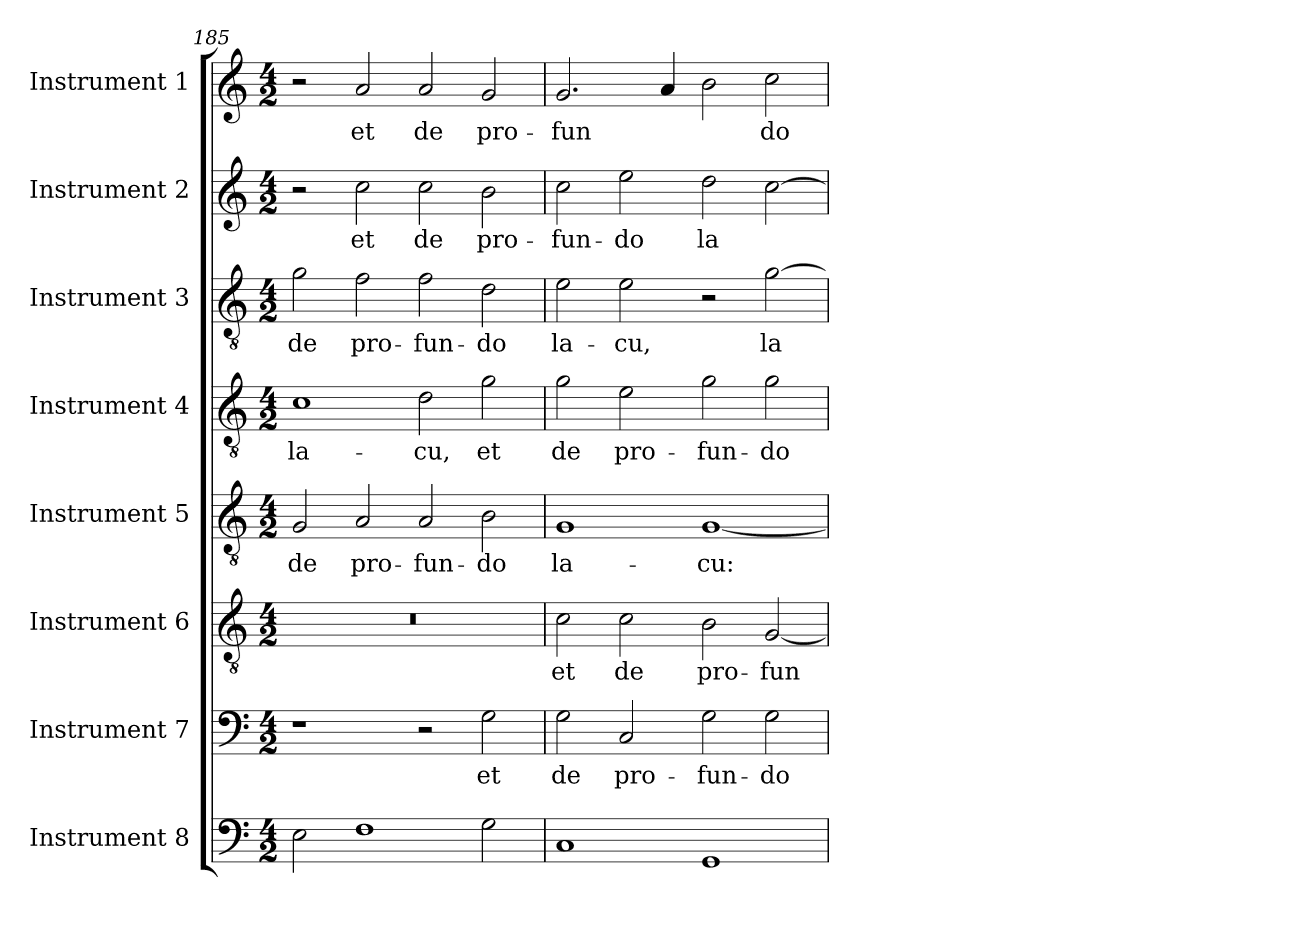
**kern	**text	**kern	**text	**kern	**text	**kern	**text	**kern	**text	**kern	**text	**kern	**text	**kern	**text
*part8	*part8	*part7	*part7	*part6	*part6	*part5	*part5	*part4	*part4	*part3	*part3	*part2	*part2	*part1	*part1
*staff8	*staff8	*staff7	*staff7	*staff6	*staff6	*staff5	*staff5	*staff4	*staff4	*staff3	*staff3	*staff2	*staff2	*staff1	*staff1
*I"Instrument 8	*	*I"Instrument 7	*	*I"Instrument 6	*	*I"Instrument 5	*	*I"Instrument 4	*	*I"Instrument 3	*	*I"Instrument 2	*	*I"Instrument 1	*
*clefF4	*	*clefF4	*	*clefGv2	*	*clefGv2	*	*clefGv2	*	*clefGv2	*	*clefG2	*	*clefG2	*
*k[]	*	*k[]	*	*k[]	*	*k[]	*	*k[]	*	*k[]	*	*k[]	*	*k[]	*
*C:	*	*C:	*	*C:	*	*C:	*	*C:	*	*C:	*	*C:	*	*C:	*
*M4/2	*	*M4/2	*	*M4/2	*	*M4/2	*	*M4/2	*	*M4/2	*	*M4/2	*	*M4/2	*
=185	=185	=185	=185	=185	=185	=185	=185	=185	=185	=185	=185	=185	=185	=185	=185
!	!LO:LY:b:cj	!	!	!	!	!	!LO:LY:b:cj	!	!LO:LY:b:cj	!	!LO:LY:b:cj	!	!	!	!
2E\	--	1r	.	0r	.	2G/	de	1c	la-	2g\	de	2r	.	2r	.
!	!LO:LY:b:cj	!	!	!	!	!	!LO:LY:b:cj	!	!	!	!LO:LY:b:cj	!	!LO:LY:b:cj	!	!LO:LY:b:cj
1F	--	.	.	.	.	2A/	pro-	.	.	2f\	pro-	2cc\	et	2a/	et
!	!	!	!	!	!	!	!LO:LY:b:cj	!	!LO:LY:b:cj	!	!LO:LY:b:cj	!	!LO:LY:b:cj	!	!LO:LY:b:cj
.	.	2r	.	.	.	2A/	-fun-	2d\	-cu,	2f\	-fun-	2cc\	de	2a/	de
!	!LO:LY:b:cj	!	!LO:LY:b:cj	!	!	!	!LO:LY:b:cj	!	!LO:LY:b:cj	!	!LO:LY:b:cj	!	!LO:LY:b:cj	!	!LO:LY:b:cj
2G\	--	2G\	et	.	.	2B\	-do	2g\	et	2d\	-do	2b\	pro-	2g/	pro-
=186	=186	=186	=186	=186	=186	=186	=186	=186	=186	=186	=186	=186	=186	=186	=186
!	!LO:LY:b:cj	!	!LO:LY:b:cj	!	!LO:LY:b:cj	!	!LO:LY:b:cj	!	!LO:LY:b:cj	!	!LO:LY:b:cj	!	!LO:LY:b:cj	!	!LO:LY:b:cj
1C	--	2G\	de	2c\	et	1G	la-	2g\	de	2e\	la-	2cc\	-fun-	2.g/	-fun-
!	!	!	!LO:LY:b:cj	!	!LO:LY:b:cj	!	!	!	!LO:LY:b:cj	!	!LO:LY:b:cj	!	!LO:LY:b:cj	!	!
.	.	2C/	pro-	2c\	de	.	.	2e\	pro-	2e\	-cu,	2ee\	-do	.	.
!	!	!	!	!	!	!	!	!	!	!	!	!	!	!	!LO:LY:b:cj
.	.	.	.	.	.	.	.	.	.	.	.	.	.	4a/	--
!	!LO:LY:b:cj	!	!LO:LY:b:cj	!	!LO:LY:b:cj	!	!LO:LY:b:cj	!	!LO:LY:b:cj	!	!	!	!LO:LY:b:cj	!	!LO:LY:b:cj
1GG	--	2G\	-fun-	2B\	pro-	[<1G	-cu:	2g\	-fun-	2r	.	2dd\	la-	2b\	--
!	!	!	!LO:LY:b:cj	!	!LO:LY:b:cj	!	!	!	!LO:LY:b:cj	!	!LO:LY:b:cj	!	!LO:LY:b:cj	!	!LO:LY:b:cj
.	.	2G\	-do	[<2G/	-fun-	.	.	2g\	-do	[>2g\	la-	[>2cc\	--	2cc\	-do
=	=	=	=	=	=	=	=	=	=	=	=	=	=	=	=
*-	*-	*-	*-	*-	*-	*-	*-	*-	*-	*-	*-	*-	*-	*-	*-
